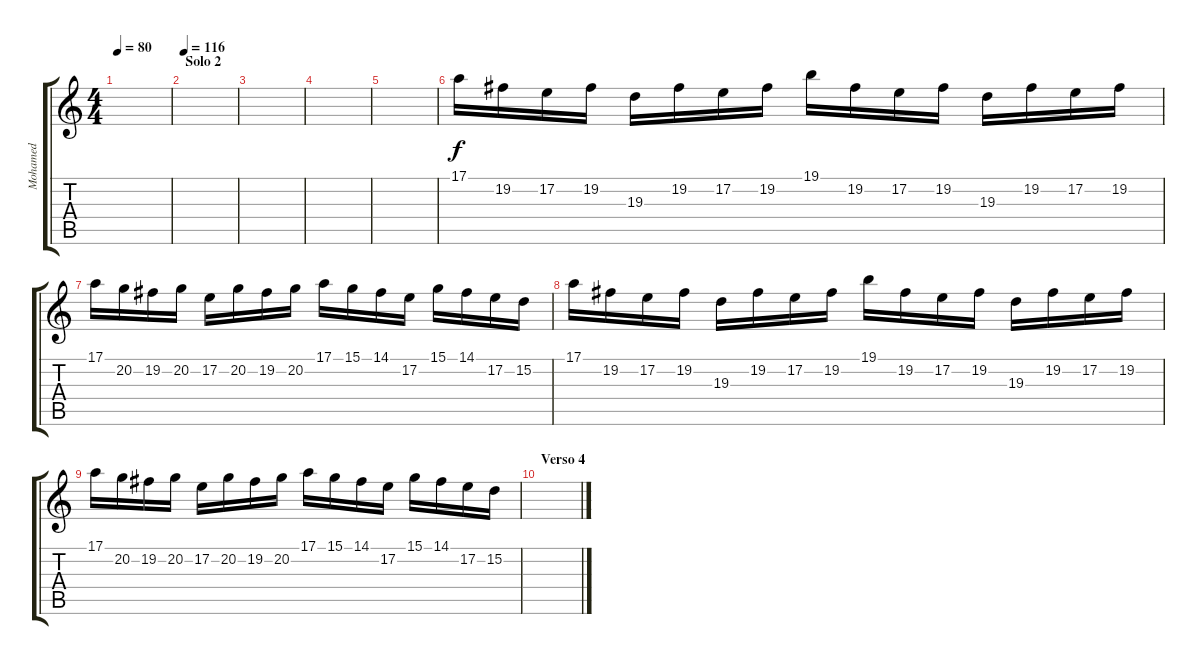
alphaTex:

\track ("Mohamed" "Mohamed") {instrument violin}
\staff {score tabs}
\tuning (E4 B3 G3 D3 A2 E2) {hide}
\ts (4 4)
\tempo 80
\clef g2
\ks c
|
\section ("" "Solo 2")
\tempo 116
|
|
|
|
17.1.16{volume 14} 19.2.16 17.2.16 19.2.16 19.3.16 19.2.16 17.2.16 19.2.16 19.1.16 19.2.16 17.2.16 19.2.16 19.3.16 19.2.16 17.2.16 19.2.16 |
17.1.16 20.2.16 19.2.16 20.2.16 17.2.16 20.2.16 19.2.16 20.2.16 17.1.16 15.1.16 14.1.16 17.2.16 15.1.16 14.1.16 17.2.16 15.2.16 |
17.1.16 19.2.16 17.2.16 19.2.16 19.3.16 19.2.16 17.2.16 19.2.16 19.1.16 19.2.16 17.2.16 19.2.16 19.3.16 19.2.16 17.2.16 19.2.16 |
17.1.16 20.2.16 19.2.16 20.2.16 17.2.16 20.2.16 19.2.16 20.2.16 17.1.16 15.1.16 14.1.16 17.2.16 15.1.16 14.1.16 17.2.16 15.2.16 |
\section ("" "Verso 4")
